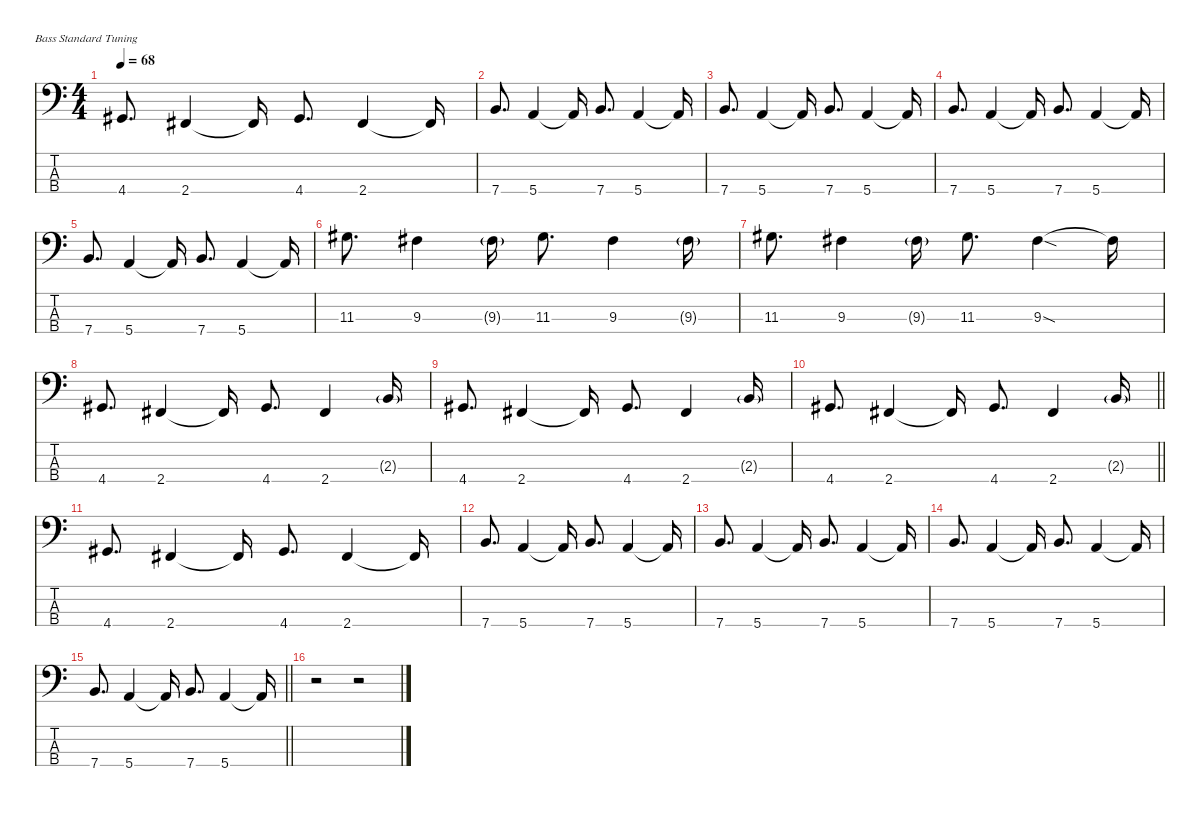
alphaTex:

\defaultSystemsLayout 4
\hideDynamics
\bracketExtendMode nobrackets
\singleTrackTrackNamePolicy hidden
\multiTrackTrackNamePolicy hidden
\firstSystemTrackNameMode fullname
\firstSystemTrackNameOrientation horizontal
\otherSystemsTrackNameOrientation horizontal
\track ("Martin Mendez" "el.bs.") {instrument electricbassfinger}
\staff {score tabs}
\tuning (G2 D2 A1 E1)
\ts (4 4)
\tempo 68
\clef f4
\ks c
4.4{acc #}.8{d dy f beam Up} 2.4{acc #}.4{beam Up} 2.4{t acc #}.16{beam Up} 4.4{acc #}.8{d beam Up} 2.4{acc #}.4{beam Up} 2.4{t acc #}.16{beam Up} |
7.4.8{d beam Up} 5.4.4{beam Up} 5.4{t}.16{beam Up} 7.4.8{d beam Up} 5.4.4{beam Up} 5.4{t}.16{beam Up} |
7.4.8{d beam Up} 5.4.4{beam Up} 5.4{t}.16{beam Up} 7.4.8{d beam Up} 5.4.4{beam Up} 5.4{t}.16{beam Up} |
7.4.8{d beam Up} 5.4.4{beam Up} 5.4{t}.16{beam Up} 7.4.8{d beam Up} 5.4.4{beam Up} 5.4{t}.16{beam Up} |
7.4.8{d beam Up} 5.4.4{beam Up} 5.4{t}.16{beam Up} 7.4.8{d beam Up} 5.4.4{beam Up} 5.4{t}.16{beam Up} |
11.3{acc #}.8{d beam Down} 9.3{acc #}.4{beam Down} 9.3{g acc #}.16{dy mf beam Down} 11.3{acc #}.8{d dy f beam Down} 9.3{acc #}.4{beam Down} 9.3{g acc #}.16{dy mf beam Down} |
11.3{acc #}.8{d dy f beam Down} 9.3{acc #}.4{beam Down} 9.3{g acc #}.16{dy mf beam Down} 11.3{acc #}.8{d dy f beam Down} 9.3{sod acc #}.4{beam Down} 9.3{t acc #}.16{beam Down} |
4.4{acc #}.8{d beam Up} 2.4{acc #}.4{beam Up} 2.4{t acc #}.16{beam Up} 4.4{acc #}.8{d beam Up} 2.4{acc #}.4{beam Up} 2.3{g}.16{dy mf beam Up} |
4.4{acc #}.8{d dy f beam Up} 2.4{acc #}.4{beam Up} 2.4{t acc #}.16{beam Up} 4.4{acc #}.8{d beam Up} 2.4{acc #}.4{beam Up} 2.3{g}.16{dy mf beam Up} |
\barLineRight lightlight
4.4{acc #}.8{d dy f beam Up} 2.4{acc #}.4{beam Up} 2.4{t acc #}.16{beam Up} 4.4{acc #}.8{d beam Up} 2.4{acc #}.4{beam Up} 2.3{g}.16{dy mf beam Up} |
\section ("" "")
4.4{acc #}.8{d dy f beam Up} 2.4{acc #}.4{beam Up} 2.4{t acc #}.16{beam Up} 4.4{acc #}.8{d beam Up} 2.4{acc #}.4{beam Up} 2.4{t acc #}.16{beam Up} |
7.4.8{d beam Up} 5.4.4{beam Up} 5.4{t}.16{beam Up} 7.4.8{d beam Up} 5.4.4{beam Up} 5.4{t}.16{beam Up} |
7.4.8{d beam Up} 5.4.4{beam Up} 5.4{t}.16{beam Up} 7.4.8{d beam Up} 5.4.4{beam Up} 5.4{t}.16{beam Up} |
7.4.8{d beam Up} 5.4.4{beam Up} 5.4{t}.16{beam Up} 7.4.8{d beam Up} 5.4.4{beam Up} 5.4{t}.16{beam Up} |
\barLineRight lightlight
7.4.8{d beam Up} 5.4.4{beam Up} 5.4{t}.16{beam Up} 7.4.8{d beam Up} 5.4.4{beam Up} 5.4{t}.16{beam Up} |
r.2{beam Down} r.2{beam Down}
